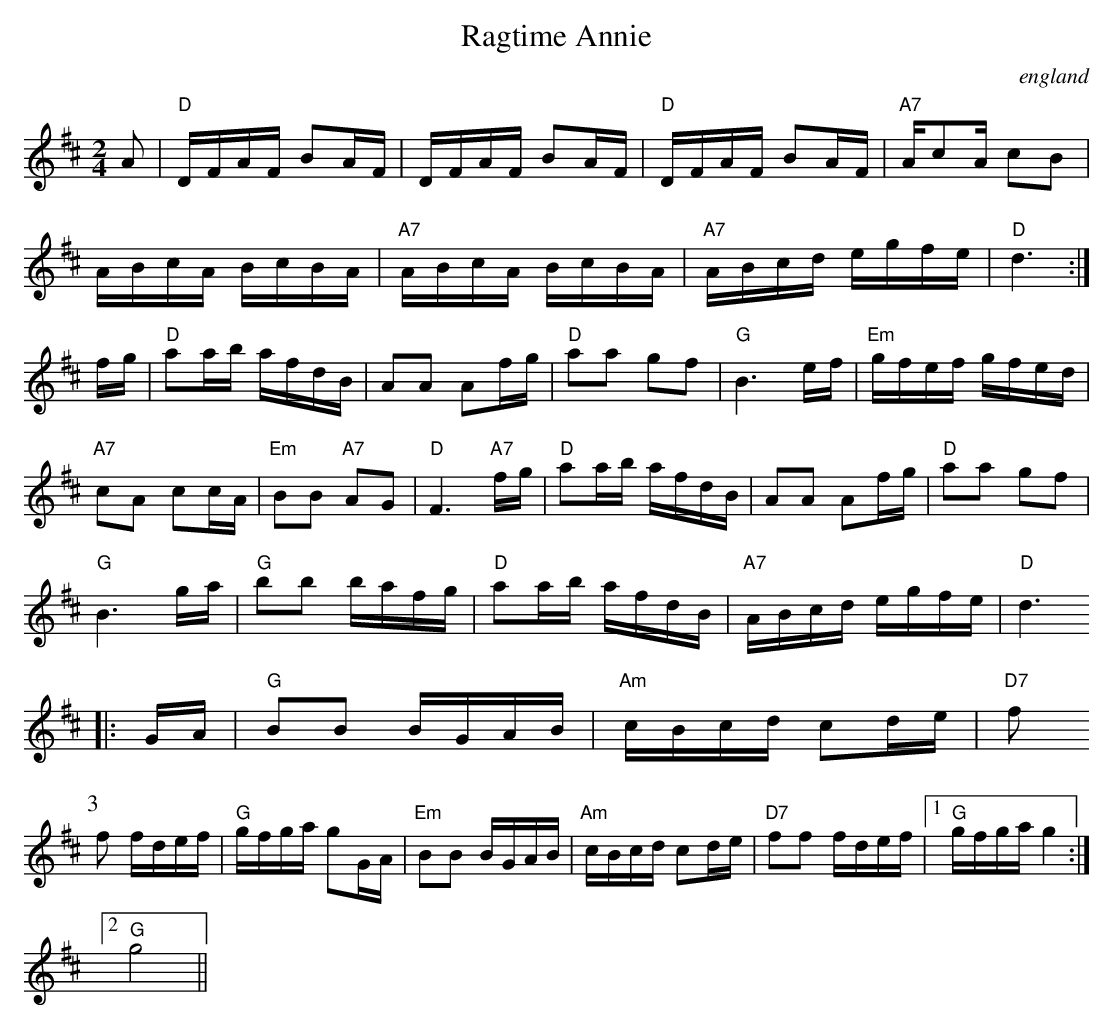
X:1
T:Ragtime Annie
O:england
M:2/4
L:1/4
K:D
A/2|"D"D/4F/4A/4F/4 B/2A/4F/4|D/4F/4A/4F/4 B/2A/4F/4|"D"D/4F/4A/4F/4 B/2A/4F/4\
|"A7"A/4c/2A/4 c/2B/2|
A/4B/4c/4A/4 B/4c/4B/4A/4|"A7"A/4B/4c/4A/4 B/4c/4B/4A/4|\
"A7"A/4B/4c/4d/4 e/4g/4f/4e/4|"D"d3/2:|
f/4g/4|"D"a/2a/4b/4 a/4f/4d/4B/4|A/2A/2 A/2f/4g/4|"D"a/2a/2 g/2f/2|\
"G"B3/2e/4f/4|"Em"g/4f/4e/4f/4 g/4f/4e/4d/4|
"A7"c/2A/2 c/2c/4A/4|"Em"B/2B/2 "A7"A/2G/2|"D"F3/2"A7"f/4g/4|\
"D"a/2a/4b/4 a/4f/4d/4B/4|A/2A/2 A/2f/4g/4|"D"a/2a/2 g/2f/2|
"G"B3/2g/4a/4|"G"b/2b/2 b/4a/4f/4g/4|"D"a/2a/4b/4 a/4f/4d/4B/4|\
"A7"A/4B/4c/4d/4 e/4g/4f/4e/4|"D"d3/2
|:G/4A/4|"G"B/2B/2 B/4G/4A/4B/4|"Am"c/4B/4c/4d/4 c/2d/4e/4|"D7"f/2
P:3
f/2 f/4d/4e/4f/4|"G"g/4f/4g/4a/4 g/2G/4A/4|"Em"B/2B/2 B/4G/4A/4B/4|\
"Am"c/4B/4c/4d/4 c/2d/4e/4|"D7"f/2f/2 f/4d/4e/4f/4| [1"G"g/4f/4g/4a/4 g:|
[2"G"g2||
